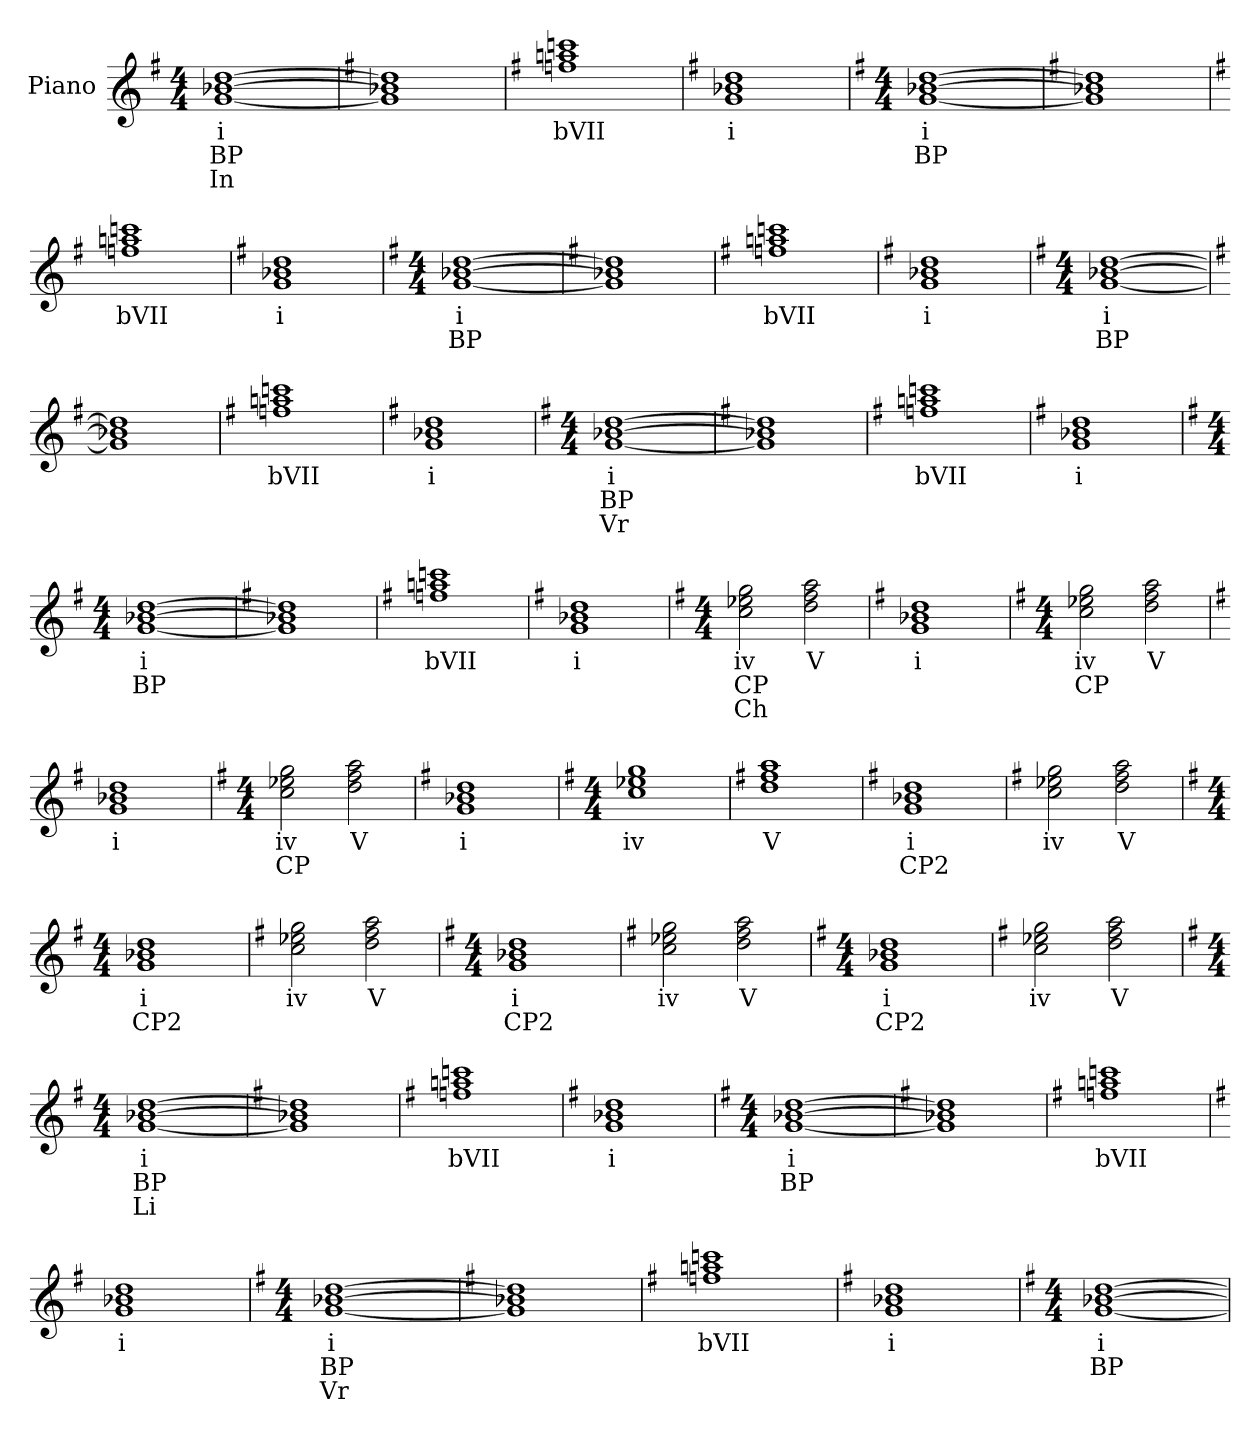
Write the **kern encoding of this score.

**kern	**text	**text	**text
*part1	*part1	*part1	*part1
*staff1	*staff1	*staff1	*staff1
*I"Piano	*	*	*
*I'Pno	*	*	*
*k[f#]	*	*	*
*G:	*	*	*
*M4/4	*	*	*
=	=	=	=
[1g [1b-X [1dd	i	BP	In
=	=	=	=
*k[f#]	*	*	*
*G:	*	*	*
1g] 1b-X] 1dd]	.	.	.
=	=	=	=
*k[f#]	*	*	*
*G:	*	*	*
1ffn 1aan 1cccn	bVII	.	.
=	=	=	=
*k[f#]	*	*	*
*G:	*	*	*
1g 1b-X 1dd	i	.	.
=	=	=	=
*k[f#]	*	*	*
*G:	*	*	*
*M4/4	*	*	*
[1g [1b-X [1dd	i	BP	.
=	=	=	=
*k[f#]	*	*	*
*G:	*	*	*
1g] 1b-X] 1dd]	.	.	.
=	=	=	=
*k[f#]	*	*	*
*G:	*	*	*
1ffn 1aan 1cccn	bVII	.	.
=	=	=	=
*k[f#]	*	*	*
*G:	*	*	*
1g 1b-X 1dd	i	.	.
=	=	=	=
*k[f#]	*	*	*
*G:	*	*	*
*M4/4	*	*	*
[1g [1b-X [1dd	i	BP	.
=	=	=	=
*k[f#]	*	*	*
*G:	*	*	*
1g] 1b-X] 1dd]	.	.	.
=	=	=	=
*k[f#]	*	*	*
*G:	*	*	*
1ffn 1aan 1cccn	bVII	.	.
=	=	=	=
*k[f#]	*	*	*
*G:	*	*	*
1g 1b-X 1dd	i	.	.
=	=	=	=
*k[f#]	*	*	*
*G:	*	*	*
*M4/4	*	*	*
[1g [1b-X [1dd	i	BP	.
=	=	=	=
*k[f#]	*	*	*
*G:	*	*	*
1g] 1b-X] 1dd]	.	.	.
=	=	=	=
*k[f#]	*	*	*
*G:	*	*	*
1ffn 1aan 1cccn	bVII	.	.
=	=	=	=
*k[f#]	*	*	*
*G:	*	*	*
1g 1b-X 1dd	i	.	.
=	=	=	=
*k[f#]	*	*	*
*G:	*	*	*
*M4/4	*	*	*
[1g [1b-X [1dd	i	BP	Vr
=	=	=	=
*k[f#]	*	*	*
*G:	*	*	*
1g] 1b-X] 1dd]	.	.	.
=	=	=	=
*k[f#]	*	*	*
*G:	*	*	*
1ffn 1aan 1cccn	bVII	.	.
=	=	=	=
*k[f#]	*	*	*
*G:	*	*	*
1g 1b-X 1dd	i	.	.
=	=	=	=
*k[f#]	*	*	*
*G:	*	*	*
*M4/4	*	*	*
[1g [1b-X [1dd	i	BP	.
=	=	=	=
*k[f#]	*	*	*
*G:	*	*	*
1g] 1b-X] 1dd]	.	.	.
=	=	=	=
*k[f#]	*	*	*
*G:	*	*	*
1ffn 1aan 1cccn	bVII	.	.
=	=	=	=
*k[f#]	*	*	*
*G:	*	*	*
1g 1b-X 1dd	i	.	.
=	=	=	=
*k[f#]	*	*	*
*G:	*	*	*
*M4/4	*	*	*
2cc 2ee-X 2gg	iv	CP	Ch
2dd 2ff# 2aa	V	.	.
=	=	=	=
*k[f#]	*	*	*
*G:	*	*	*
1g 1b-X 1dd	i	.	.
=	=	=	=
*k[f#]	*	*	*
*G:	*	*	*
*M4/4	*	*	*
2cc 2ee-X 2gg	iv	CP	.
2dd 2ff# 2aa	V	.	.
=	=	=	=
*k[f#]	*	*	*
*G:	*	*	*
1g 1b-X 1dd	i	.	.
=	=	=	=
*k[f#]	*	*	*
*G:	*	*	*
*M4/4	*	*	*
2cc 2ee-X 2gg	iv	CP	.
2dd 2ff# 2aa	V	.	.
=	=	=	=
*k[f#]	*	*	*
*G:	*	*	*
1g 1b-X 1dd	i	.	.
=	=	=	=
*k[f#]	*	*	*
*G:	*	*	*
*M4/4	*	*	*
1cc 1ee-X 1gg	iv	.	.
=	=	=	=
*k[f#]	*	*	*
*G:	*	*	*
1dd 1ff# 1aa	V	.	.
=	=	=	=
*k[f#]	*	*	*
*G:	*	*	*
1g 1b-X 1dd	i	CP2	.
=	=	=	=
*k[f#]	*	*	*
*G:	*	*	*
2cc 2ee-X 2gg	iv	.	.
2dd 2ff# 2aa	V	.	.
=	=	=	=
*k[f#]	*	*	*
*G:	*	*	*
*M4/4	*	*	*
1g 1b-X 1dd	i	CP2	.
=	=	=	=
*k[f#]	*	*	*
*G:	*	*	*
2cc 2ee-X 2gg	iv	.	.
2dd 2ff# 2aa	V	.	.
=	=	=	=
*k[f#]	*	*	*
*G:	*	*	*
*M4/4	*	*	*
1g 1b-X 1dd	i	CP2	.
=	=	=	=
*k[f#]	*	*	*
*G:	*	*	*
2cc 2ee-X 2gg	iv	.	.
2dd 2ff# 2aa	V	.	.
=	=	=	=
*k[f#]	*	*	*
*G:	*	*	*
*M4/4	*	*	*
1g 1b-X 1dd	i	CP2	.
=	=	=	=
*k[f#]	*	*	*
*G:	*	*	*
2cc 2ee-X 2gg	iv	.	.
2dd 2ff# 2aa	V	.	.
=	=	=	=
*k[f#]	*	*	*
*G:	*	*	*
*M4/4	*	*	*
[1g [1b-X [1dd	i	BP	Li
=	=	=	=
*k[f#]	*	*	*
*G:	*	*	*
1g] 1b-X] 1dd]	.	.	.
=	=	=	=
*k[f#]	*	*	*
*G:	*	*	*
1ffn 1aan 1cccn	bVII	.	.
=	=	=	=
*k[f#]	*	*	*
*G:	*	*	*
1g 1b-X 1dd	i	.	.
=	=	=	=
*k[f#]	*	*	*
*G:	*	*	*
*M4/4	*	*	*
[1g [1b-X [1dd	i	BP	.
=	=	=	=
*k[f#]	*	*	*
*G:	*	*	*
1g] 1b-X] 1dd]	.	.	.
=	=	=	=
*k[f#]	*	*	*
*G:	*	*	*
1ffn 1aan 1cccn	bVII	.	.
=	=	=	=
*k[f#]	*	*	*
*G:	*	*	*
1g 1b-X 1dd	i	.	.
=	=	=	=
*k[f#]	*	*	*
*G:	*	*	*
*M4/4	*	*	*
[1g [1b-X [1dd	i	BP	Vr
=	=	=	=
*k[f#]	*	*	*
*G:	*	*	*
1g] 1b-X] 1dd]	.	.	.
=	=	=	=
*k[f#]	*	*	*
*G:	*	*	*
1ffn 1aan 1cccn	bVII	.	.
=	=	=	=
*k[f#]	*	*	*
*G:	*	*	*
1g 1b-X 1dd	i	.	.
=	=	=	=
*k[f#]	*	*	*
*G:	*	*	*
*M4/4	*	*	*
[1g [1b-X [1dd	i	BP	.
=	=	=	=
*-	*-	*-	*-
